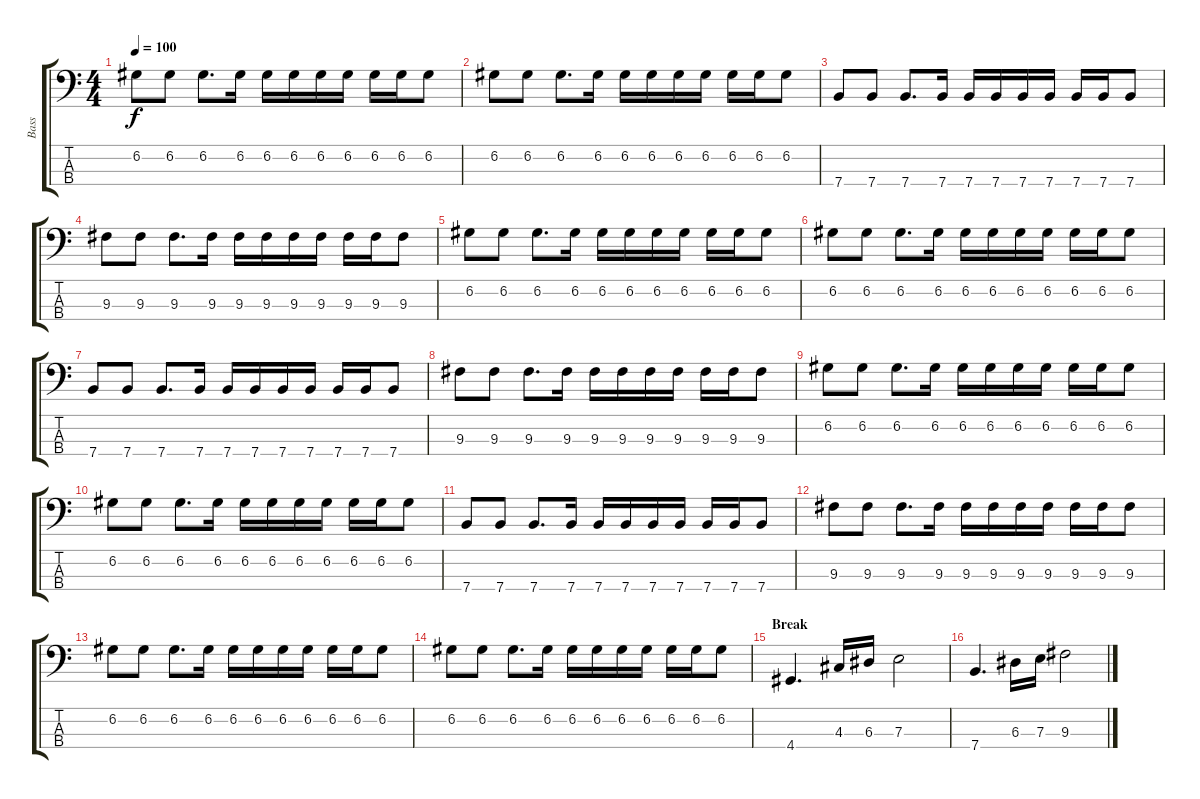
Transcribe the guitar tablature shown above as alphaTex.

\track ("Bass" "Bass") {instrument electricbassfinger}
\staff {score tabs}
\tuning (G2 D2 A1 E1) {hide}
\ts (4 4)
\tempo 100
\clef f4
\ks c
6.2.8{dy f} 6.2.8 6.2.8{d} 6.2.16 6.2.16 6.2.16 6.2.16 6.2.16 6.2.16 6.2.16 6.2.8 |
6.2.8 6.2.8 6.2.8{d} 6.2.16 6.2.16 6.2.16 6.2.16 6.2.16 6.2.16 6.2.16 6.2.8 |
7.4.8 7.4.8 7.4.8{d} 7.4.16 7.4.16 7.4.16 7.4.16 7.4.16 7.4.16 7.4.16 7.4.8 |
9.3.8 9.3.8 9.3.8{d} 9.3.16 9.3.16 9.3.16 9.3.16 9.3.16 9.3.16 9.3.16 9.3.8 |
6.2.8 6.2.8 6.2.8{d} 6.2.16 6.2.16 6.2.16 6.2.16 6.2.16 6.2.16 6.2.16 6.2.8 |
6.2.8 6.2.8 6.2.8{d} 6.2.16 6.2.16 6.2.16 6.2.16 6.2.16 6.2.16 6.2.16 6.2.8 |
7.4.8 7.4.8 7.4.8{d} 7.4.16 7.4.16 7.4.16 7.4.16 7.4.16 7.4.16 7.4.16 7.4.8 |
9.3.8 9.3.8 9.3.8{d} 9.3.16 9.3.16 9.3.16 9.3.16 9.3.16 9.3.16 9.3.16 9.3.8 |
6.2.8 6.2.8 6.2.8{d} 6.2.16 6.2.16 6.2.16 6.2.16 6.2.16 6.2.16 6.2.16 6.2.8 |
6.2.8 6.2.8 6.2.8{d} 6.2.16 6.2.16 6.2.16 6.2.16 6.2.16 6.2.16 6.2.16 6.2.8 |
7.4.8 7.4.8 7.4.8{d} 7.4.16 7.4.16 7.4.16 7.4.16 7.4.16 7.4.16 7.4.16 7.4.8 |
9.3.8 9.3.8 9.3.8{d} 9.3.16 9.3.16 9.3.16 9.3.16 9.3.16 9.3.16 9.3.16 9.3.8 |
6.2.8 6.2.8 6.2.8{d} 6.2.16 6.2.16 6.2.16 6.2.16 6.2.16 6.2.16 6.2.16 6.2.8 |
6.2.8 6.2.8 6.2.8{d} 6.2.16 6.2.16 6.2.16 6.2.16 6.2.16 6.2.16 6.2.16 6.2.8 |
\section ("" "Break")
4.4.4{d} 4.3.16 6.3.16 7.3.2 |
7.4.4{d} 6.3.16 7.3.16 9.3.2
